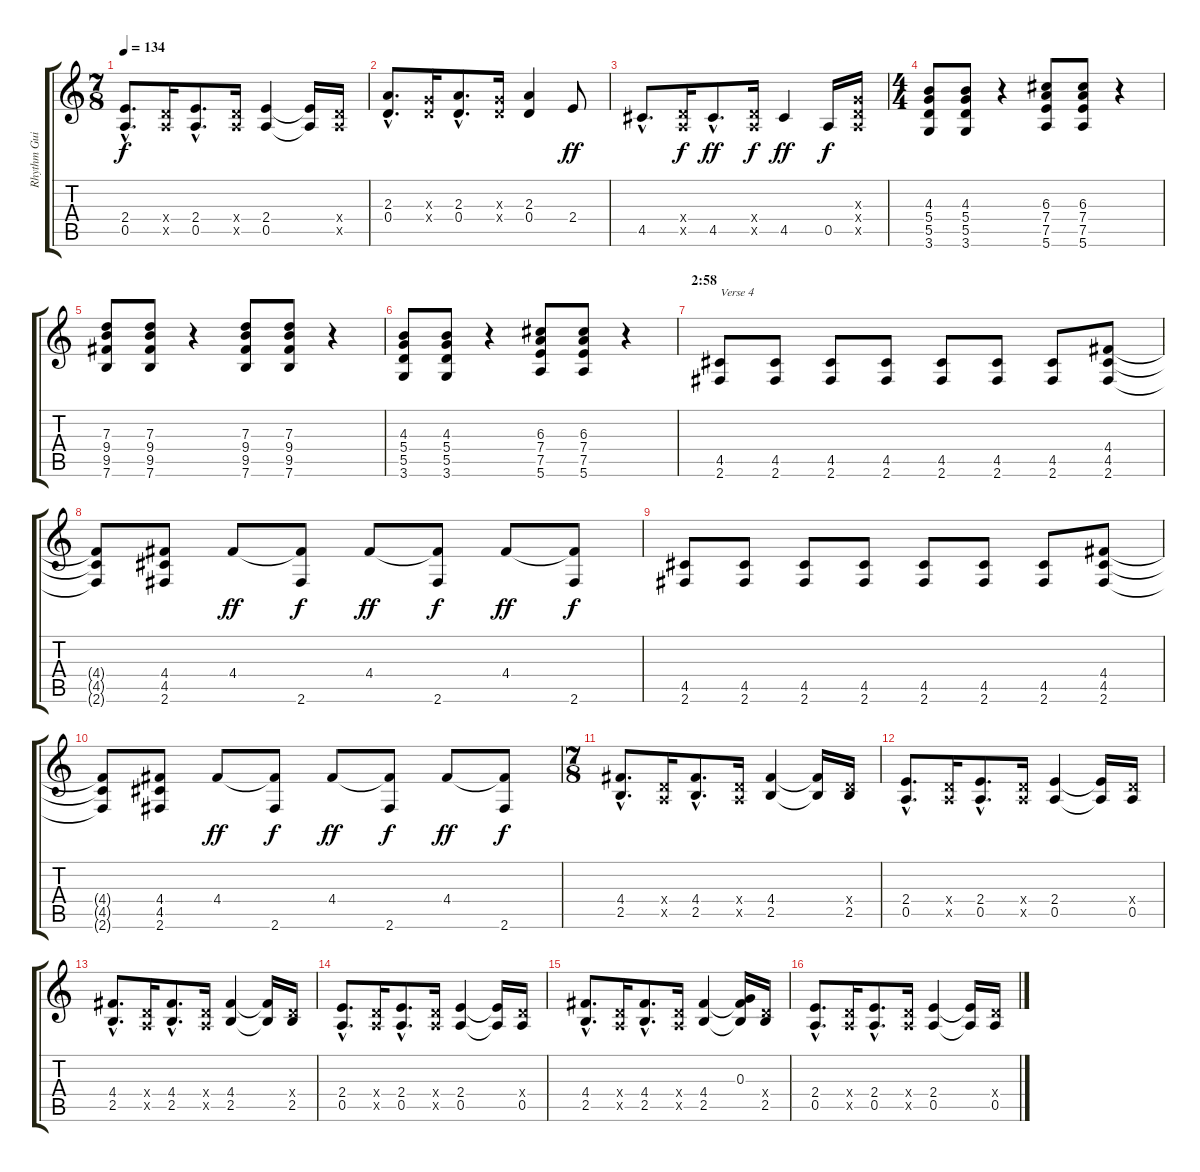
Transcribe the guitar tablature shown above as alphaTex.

\track ("Rhythm Guitar 2" "Rhythm Gui") {instrument overdrivenguitar}
\staff {score tabs}
\tuning (E4 B3 G3 D3 A2 E2) {hide}
\ts (7 8)
\tempo 134
\clef g2
\ks c
(2.4{hac} 0.5{hac}).8{d dy f} (0.4{x} 0.5{x}).16 (2.4{hac} 0.5{hac}).8{d} (0.4{x} 0.5{x}).16 (2.4 0.5).4 (2.4{t} 0.5{t}).16 (0.4{x} 0.5{x}).16 |
(2.3{hac} 0.4{hac}).8{d} (0.3{x} 0.4{x}).16 (2.3{hac} 0.4{hac}).8{d} (0.3{x} 0.4{x}).16 (2.3 0.4).4 2.4.8{dy ff} |
4.5{hac}.8{d} (0.4{x} 0.5{x}).16{dy f} 4.5{hac}.8{d dy ff} (0.4{x} 0.5{x}).16{dy f} 4.5.4{dy ff} 0.5.16{dy f} (0.3{x} 0.4{x} 0.5{x}).16 |
\ts (4 4)
(4.3 5.4 5.5 3.6).8 (4.3 5.4 5.5 3.6).8 r.4 (6.3 7.4 7.5 5.6).8 (6.3 7.4 7.5 5.6).8 r.4 |
(7.3 9.4 9.5 7.6).8 (7.3 9.4 9.5 7.6).8 r.4 (7.3 9.4 9.5 7.6).8 (7.3 9.4 9.5 7.6).8 r.4 |
(4.3 5.4 5.5 3.6).8 (4.3 5.4 5.5 3.6).8 r.4 (6.3 7.4 7.5 5.6).8 (6.3 7.4 7.5 5.6).8 r.4 |
\section ("" "2:58")
(4.5 2.6).8{txt "Verse 4"} (4.5 2.6).8 (4.5 2.6).8 (4.5 2.6).8 (4.5 2.6).8 (4.5 2.6).8 (4.5 2.6).8 (4.4 4.5 2.6).8 |
(4.4{t} 4.5{t} 2.6{t}).8 (4.4 4.5 2.6).8 4.4.8{dy ff} (4.4{t} 2.6).8{dy f} 4.4.8{dy ff} (4.4{t} 2.6).8{dy f} 4.4.8{dy ff} (4.4{t} 2.6).8{dy f} |
(4.5 2.6).8 (4.5 2.6).8 (4.5 2.6).8 (4.5 2.6).8 (4.5 2.6).8 (4.5 2.6).8 (4.5 2.6).8 (4.4 4.5 2.6).8 |
(4.4{t} 4.5{t} 2.6{t}).8 (4.4 4.5 2.6).8 4.4.8{dy ff} (4.4{t} 2.6).8{dy f} 4.4.8{dy ff} (4.4{t} 2.6).8{dy f} 4.4.8{dy ff} (4.4{t} 2.6).8{dy f} |
\ts (7 8)
(4.4{hac} 2.5{hac}).8{d} (0.4{x} 0.5{x}).16 (4.4{hac} 2.5{hac}).8{d} (0.4{x} 0.5{x}).16 (4.4 2.5).4 (4.4{t} 2.5{t}).16 (0.4{x} 2.5).16 |
(2.4{hac} 0.5{hac}).8{d} (0.4{x} 0.5{x}).16 (2.4{hac} 0.5{hac}).8{d} (0.4{x} 0.5{x}).16 (2.4 0.5).4 (2.4{t} 0.5{t}).16 (0.4{x} 0.5).16 |
(4.4{hac} 2.5{hac}).8{d} (0.4{x} 0.5{x}).16 (4.4{hac} 2.5{hac}).8{d} (0.4{x} 0.5{x}).16 (4.4 2.5).4 (4.4{t} 2.5{t}).16 (0.4{x} 2.5).16 |
(2.4{hac} 0.5{hac}).8{d} (0.4{x} 0.5{x}).16 (2.4{hac} 0.5{hac}).8{d} (0.4{x} 0.5{x}).16 (2.4 0.5).4 (2.4{t} 0.5{t}).16 (0.4{x} 0.5).16 |
(4.4{hac} 2.5{hac}).8{d} (0.4{x} 0.5{x}).16 (4.4{hac} 2.5{hac}).8{d} (0.4{x} 0.5{x}).16 (4.4 2.5).4 (0.3 4.4{t} 2.5{t}).16 (0.4{x} 2.5).16 |
(2.4{hac} 0.5{hac}).8{d} (0.4{x} 0.5{x}).16 (2.4{hac} 0.5{hac}).8{d} (0.4{x} 0.5{x}).16 (2.4 0.5).4 (2.4{t} 0.5{t}).16 (0.4{x} 0.5).16
